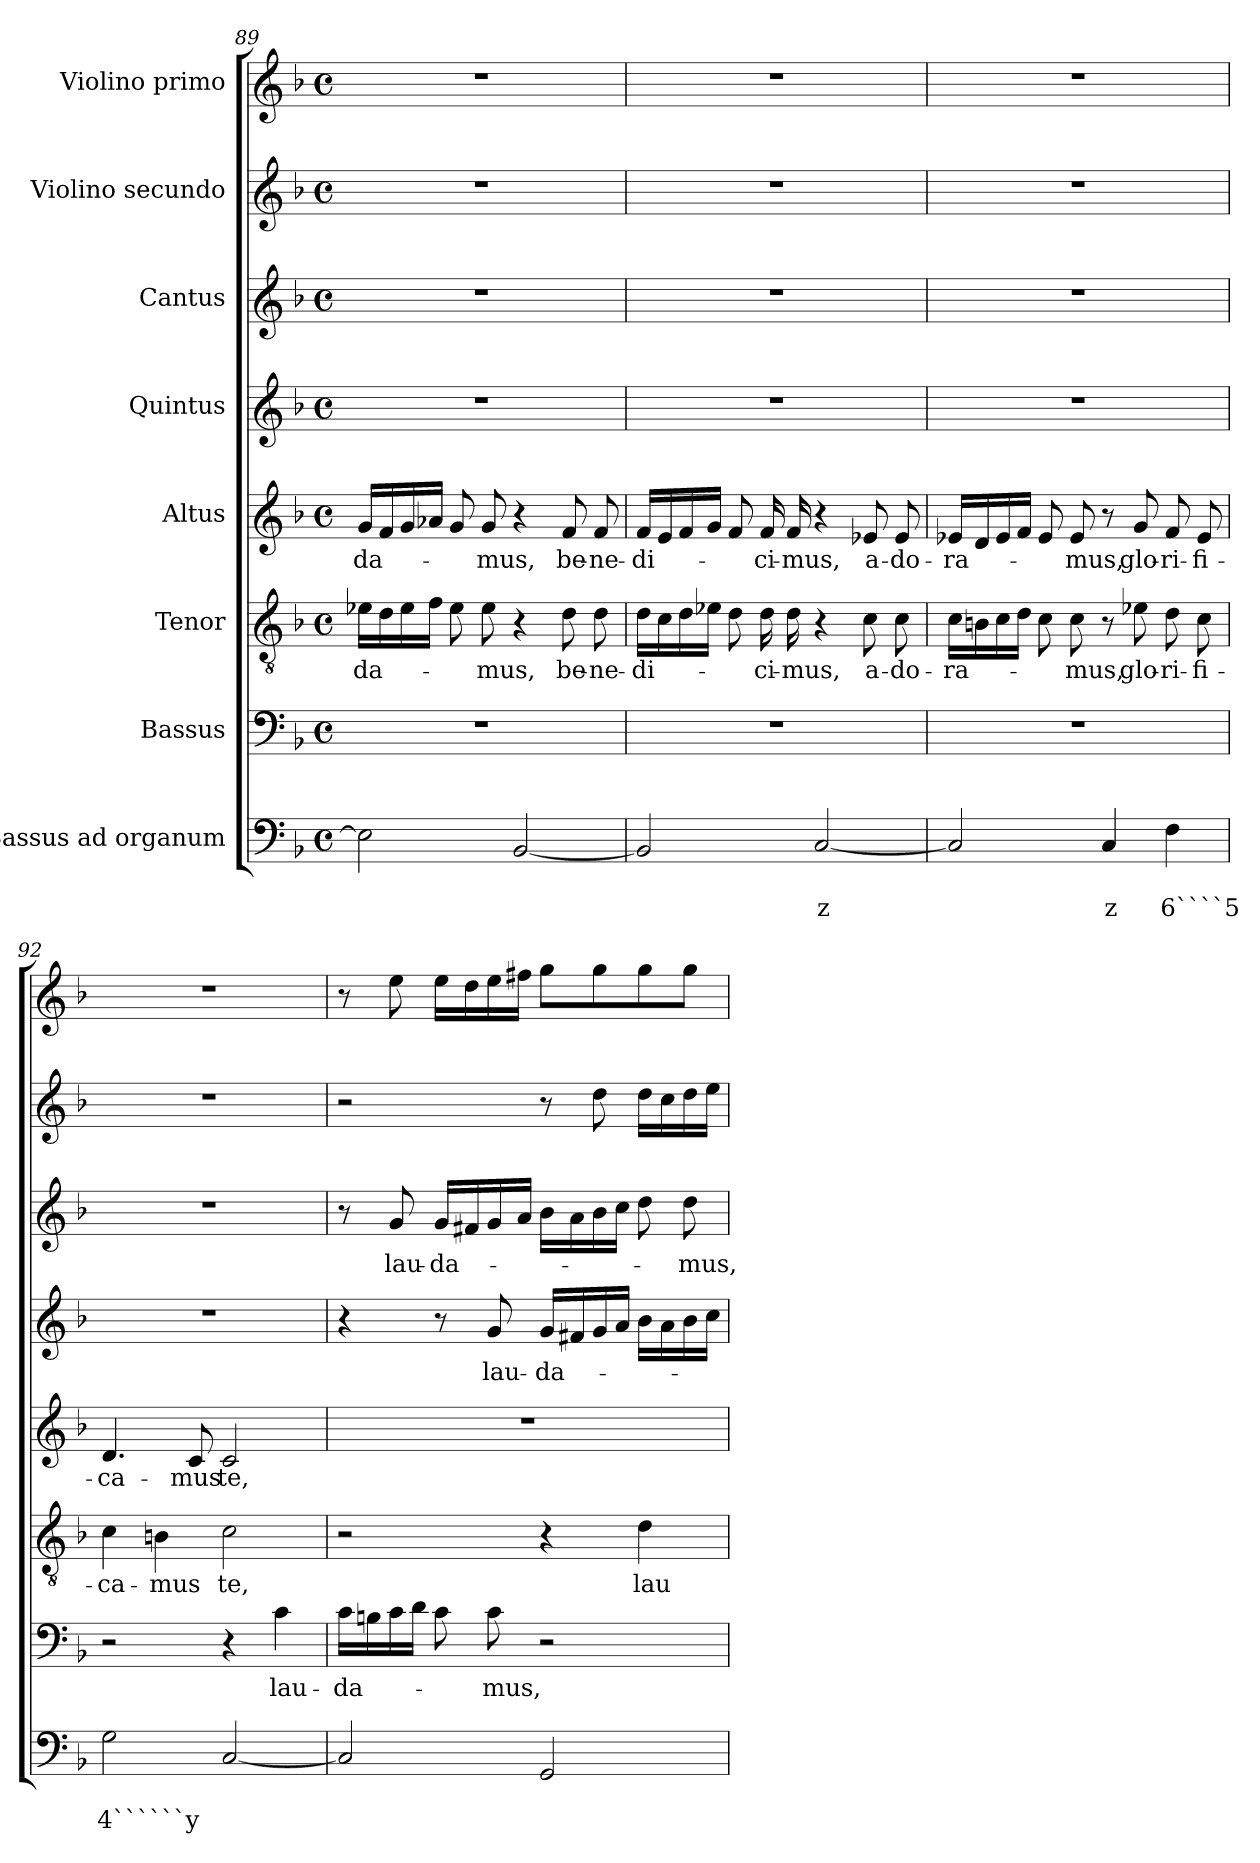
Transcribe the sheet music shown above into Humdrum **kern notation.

**kern	**text	**text	**kern	**text	**kern	**text	**kern	**text	**kern	**text	**kern	**text	**kern	**kern
*part8	*part8	*part8	*part7	*part7	*part6	*part6	*part5	*part5	*part4	*part4	*part3	*part3	*part2	*part1
*staff8	*staff8	*staff8	*staff7	*staff7	*staff6	*staff6	*staff5	*staff5	*staff4	*staff4	*staff3	*staff3	*staff2	*staff1
*I"Bassus ad  organum	*	*	*I"Bassus	*	*I"Tenor	*	*I"Altus	*	*I"Quintus	*	*I"Cantus	*	*I"Violino secundo	*I"Violino primo
*clefF4	*	*	*clefF4	*	*clefGv2	*	*clefG2	*	*clefG2	*	*clefG2	*	*clefG2	*clefG2
*k[b-]	*	*	*k[b-]	*	*k[b-]	*	*k[b-]	*	*k[b-]	*	*k[b-]	*	*k[b-]	*k[b-]
*F:	*	*	*F:	*	*F:	*	*F:	*	*F:	*	*F:	*	*F:	*F:
*M4/4	*	*	*M4/4	*	*M4/4	*	*M4/4	*	*M4/4	*	*M4/4	*	*M4/4	*M4/4
*met(c)	*	*	*met(c)	*	*met(c)	*	*met(c)	*	*met(c)	*	*met(c)	*	*met(c)	*met(c)
=89	=89	=89	=89	=89	=89	=89	=89	=89	=89	=89	=89	=89	=89	=89
!	!	!	!	!	!	!LO:LY:b	!	!LO:LY:b	!	!	!	!	!	!
2E-\]	.	.	1r	.	16e-X\LL	-da-	16g/LL	-da-	1r	.	1r	.	1r	1r
.	.	.	.	.	16d\	.	16f/	.	.	.	.	.	.	.
.	.	.	.	.	16e-\	.	16g/	.	.	.	.	.	.	.
.	.	.	.	.	16f\JJ	.	16a-X/JJ	.	.	.	.	.	.	.
.	.	.	.	.	8e-\	.	8g/	.	.	.	.	.	.	.
!	!	!	!	!	!	!LO:LY:b	!	!LO:LY:b	!	!	!	!	!	!
.	.	.	.	.	8e-\	-mus,	8g/	-mus,	.	.	.	.	.	.
[2BB-/	.	.	.	.	4r	.	4r	.	.	.	.	.	.	.
!	!	!	!	!	!	!LO:LY:b	!	!LO:LY:b	!	!	!	!	!	!
.	.	.	.	.	8d\	be-	8f/	be-	.	.	.	.	.	.
!	!	!	!	!	!	!LO:LY:b	!	!LO:LY:b	!	!	!	!	!	!
.	.	.	.	.	8d\	-ne-	8f/	-ne-	.	.	.	.	.	.
=90	=90	=90	=90	=90	=90	=90	=90	=90	=90	=90	=90	=90	=90	=90
!	!	!	!	!	!	!LO:LY:b	!	!LO:LY:b	!	!	!	!	!	!
2BB-/]	.	.	1r	.	16d\LL	-di-	16f/LL	-di-	1r	.	1r	.	1r	1r
.	.	.	.	.	16c\	.	16e/	.	.	.	.	.	.	.
.	.	.	.	.	16d\	.	16f/	.	.	.	.	.	.	.
.	.	.	.	.	16e-X\JJ	.	16g/JJ	.	.	.	.	.	.	.
.	.	.	.	.	8d\	.	8f/	.	.	.	.	.	.	.
!	!	!	!	!	!	!LO:LY:b	!	!LO:LY:b	!	!	!	!	!	!
.	.	.	.	.	16d\	-ci-	16f/	-ci-	.	.	.	.	.	.
!	!	!	!	!	!	!LO:LY:b	!	!LO:LY:b	!	!	!	!	!	!
.	.	.	.	.	16d\	-mus,	16f/	-mus,	.	.	.	.	.	.
!	!	!LO:LY:b	!	!	!	!	!	!	!	!	!	!	!	!
[2C/	.	z	.	.	4r	.	4r	.	.	.	.	.	.	.
!	!	!	!	!	!	!LO:LY:b	!	!LO:LY:b	!	!	!	!	!	!
.	.	.	.	.	8c\	a-	8e-X/	a-	.	.	.	.	.	.
!	!	!	!	!	!	!LO:LY:b	!	!LO:LY:b	!	!	!	!	!	!
.	.	.	.	.	8c\	-do-	8e-/	-do-	.	.	.	.	.	.
!!LO:LB:g=z
=91	=91	=91	=91	=91	=91	=91	=91	=91	=91	=91	=91	=91	=91	=91
!	!	!	!	!	!	!LO:LY:b	!	!LO:LY:b	!	!	!	!	!	!
2C/]	.	.	1r	.	16c\LL	-ra-	16e-X/LL	-ra-	1r	.	1r	.	1r	1r
.	.	.	.	.	16Bn\	.	16d/	.	.	.	.	.	.	.
.	.	.	.	.	16c\	.	16e-/	.	.	.	.	.	.	.
.	.	.	.	.	16d\JJ	.	16f/JJ	.	.	.	.	.	.	.
.	.	.	.	.	8c\	.	8e-/	.	.	.	.	.	.	.
!	!	!	!	!	!	!LO:LY:b	!	!LO:LY:b	!	!	!	!	!	!
.	.	.	.	.	8c\	-mus,	8e-/	-mus,	.	.	.	.	.	.
!	!	!LO:LY:b	!	!	!	!	!	!	!	!	!	!	!	!
4C/	.	z	.	.	8r	.	8r	.	.	.	.	.	.	.
!	!	!	!	!	!	!LO:LY:b	!	!LO:LY:b	!	!	!	!	!	!
.	.	.	.	.	8e-X\	glo-	8g/	glo-	.	.	.	.	.	.
!	!	!LO:LY:b	!	!	!	!LO:LY:b	!	!LO:LY:b	!	!	!	!	!	!
4F\	.	6````5	.	.	8d\	-ri-	8f/	-ri-	.	.	.	.	.	.
!	!	!	!	!	!	!LO:LY:b	!	!LO:LY:b	!	!	!	!	!	!
.	.	.	.	.	8c\	-fi-	8e-/	-fi-	.	.	.	.	.	.
=92	=92	=92	=92	=92	=92	=92	=92	=92	=92	=92	=92	=92	=92	=92
!	!	!LO:LY:b	!	!	!	!LO:LY:b	!	!LO:LY:b	!	!	!	!	!	!
2G\	.	4``````y	2r	.	4c\	-ca-	4.d/	-ca-	1r	.	1r	.	1r	1r
!	!	!	!	!	!	!LO:LY:b	!	!	!	!	!	!	!	!
.	.	.	.	.	4Bn\	-mus	.	.	.	.	.	.	.	.
!	!	!	!	!	!	!	!	!LO:LY:b	!	!	!	!	!	!
.	.	.	.	.	.	.	8c/	-mus	.	.	.	.	.	.
!	!	!	!	!	!	!LO:LY:b	!	!LO:LY:b	!	!	!	!	!	!
[2C/	.	.	4r	.	2c\	te,	2c/	te,	.	.	.	.	.	.
!	!	!	!	!LO:LY:b	!	!	!	!	!	!	!	!	!	!
.	.	.	4c\	lau-	.	.	.	.	.	.	.	.	.	.
=93	=93	=93	=93	=93	=93	=93	=93	=93	=93	=93	=93	=93	=93	=93
!	!	!	!	!LO:LY:b	!	!	!	!	!	!	!	!	!	!
2C/]	.	.	16c\LL	-da-	2r	.	1r	.	4r	.	8r	.	2r	8r
.	.	.	16Bn\	.	.	.	.	.	.	.	.	.	.	.
!	!	!	!	!	!	!	!	!	!	!	!	!LO:LY:b	!	!
.	.	.	16c\	.	.	.	.	.	.	.	8g/	lau-	.	8ee\
.	.	.	16d\JJ	.	.	.	.	.	.	.	.	.	.	.
!	!	!	!	!	!	!	!	!	!	!	!	!LO:LY:b	!	!
.	.	.	8c\	.	.	.	.	.	8r	.	16g/LL	-da-	.	16ee\LL
.	.	.	.	.	.	.	.	.	.	.	16f#X/	.	.	16dd\
!	!	!	!	!LO:LY:b	!	!	!	!	!	!LO:LY:b	!	!	!	!
.	.	.	8c\	-mus,	.	.	.	.	8g/	lau-	16g/	.	.	16ee\
.	.	.	.	.	.	.	.	.	.	.	16a/JJ	.	.	16ff#X\JJ
!	!	!	!	!	!	!	!	!	!	!LO:LY:b	!	!	!	!
2GG/	.	.	2r	.	4r	.	.	.	16g/LL	-da-	16b-\LL	.	8r	8gg\L
.	.	.	.	.	.	.	.	.	16f#X/	.	16a\	.	.	.
.	.	.	.	.	.	.	.	.	16g/	.	16b-\	.	8dd\	8gg\
.	.	.	.	.	.	.	.	.	16a/JJ	.	16cc\JJ	.	.	.
!	!	!	!	!	!	!LO:LY:b	!	!	!	!	!	!	!	!
.	.	.	.	.	4d\	lau-	.	.	16b-\LL	.	8dd\	.	16dd\LL	8gg\
.	.	.	.	.	.	.	.	.	16a\	.	.	.	16cc\	.
!	!	!	!	!	!	!	!	!	!	!	!	!LO:LY:b	!	!
.	.	.	.	.	.	.	.	.	16b-\	.	8dd\	-mus,	16dd\	8gg\J
.	.	.	.	.	.	.	.	.	16cc\JJ	.	.	.	16ee\JJ	.
=	=	=	=	=	=	=	=	=	=	=	=	=	=	=
*-	*-	*-	*-	*-	*-	*-	*-	*-	*-	*-	*-	*-	*-	*-
